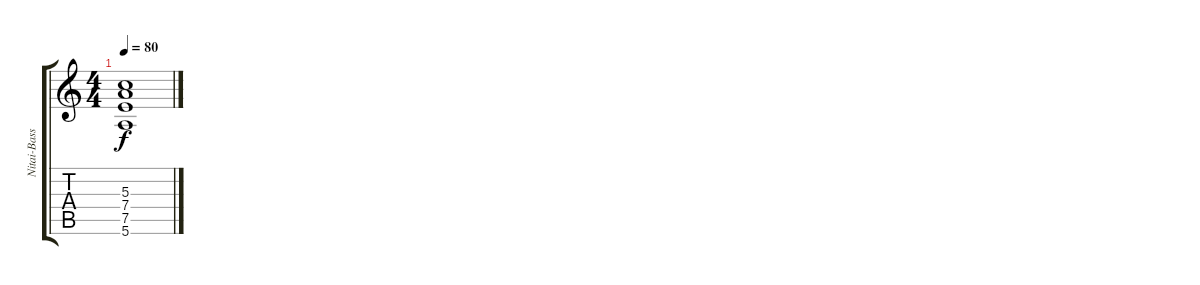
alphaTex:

\track ("Nitai-Bass" "Nitai-Bass") {instrument electricbassfinger}
\staff {score tabs}
\tuning (E4 B3 G3 D3 A2 E2) {hide}
\ts (4 4)
\tempo 80
\clef g2
\ks c
(5.3 7.4 7.5 5.6).1{dy f}
